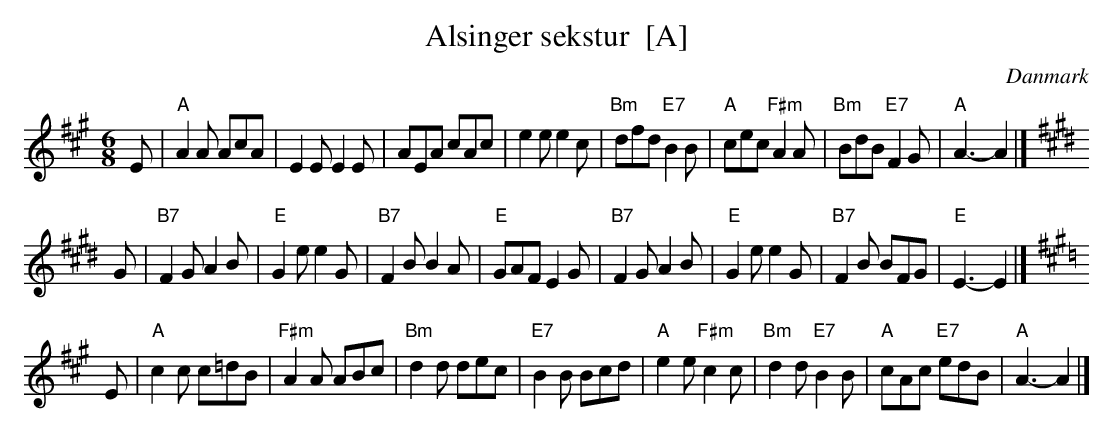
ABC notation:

X:1
T: Alsinger sekstur  [A]
O: Danmark
M: 6/8
L: 1/8
K: A
E | "A"A2A AcA | E2E E2E | AEA cAc | e2e e2c | "Bm"dfd "E7"B2B | "A"cec "F#m"A2A | "Bm"BdB "E7"F2G | "A"A3- A2 |]
K: E
G | "B7"F2G A2B | "E"G2e e2G | "B7"F2B B2A | "E"GAF E2G | "B7"F2G A2B | "E"G2e e2G | "B7"F2B BFG | "E"E3- E2 |]
K: A
E | "A"c2c c=dB | "F#m"A2A ABc | "Bm"d2d dec | "E7"B2B Bcd | "A"e2e "F#m"c2c | "Bm"d2d "E7"B2B | "A"cAc "E7"edB | "A"A3- A2 |]
